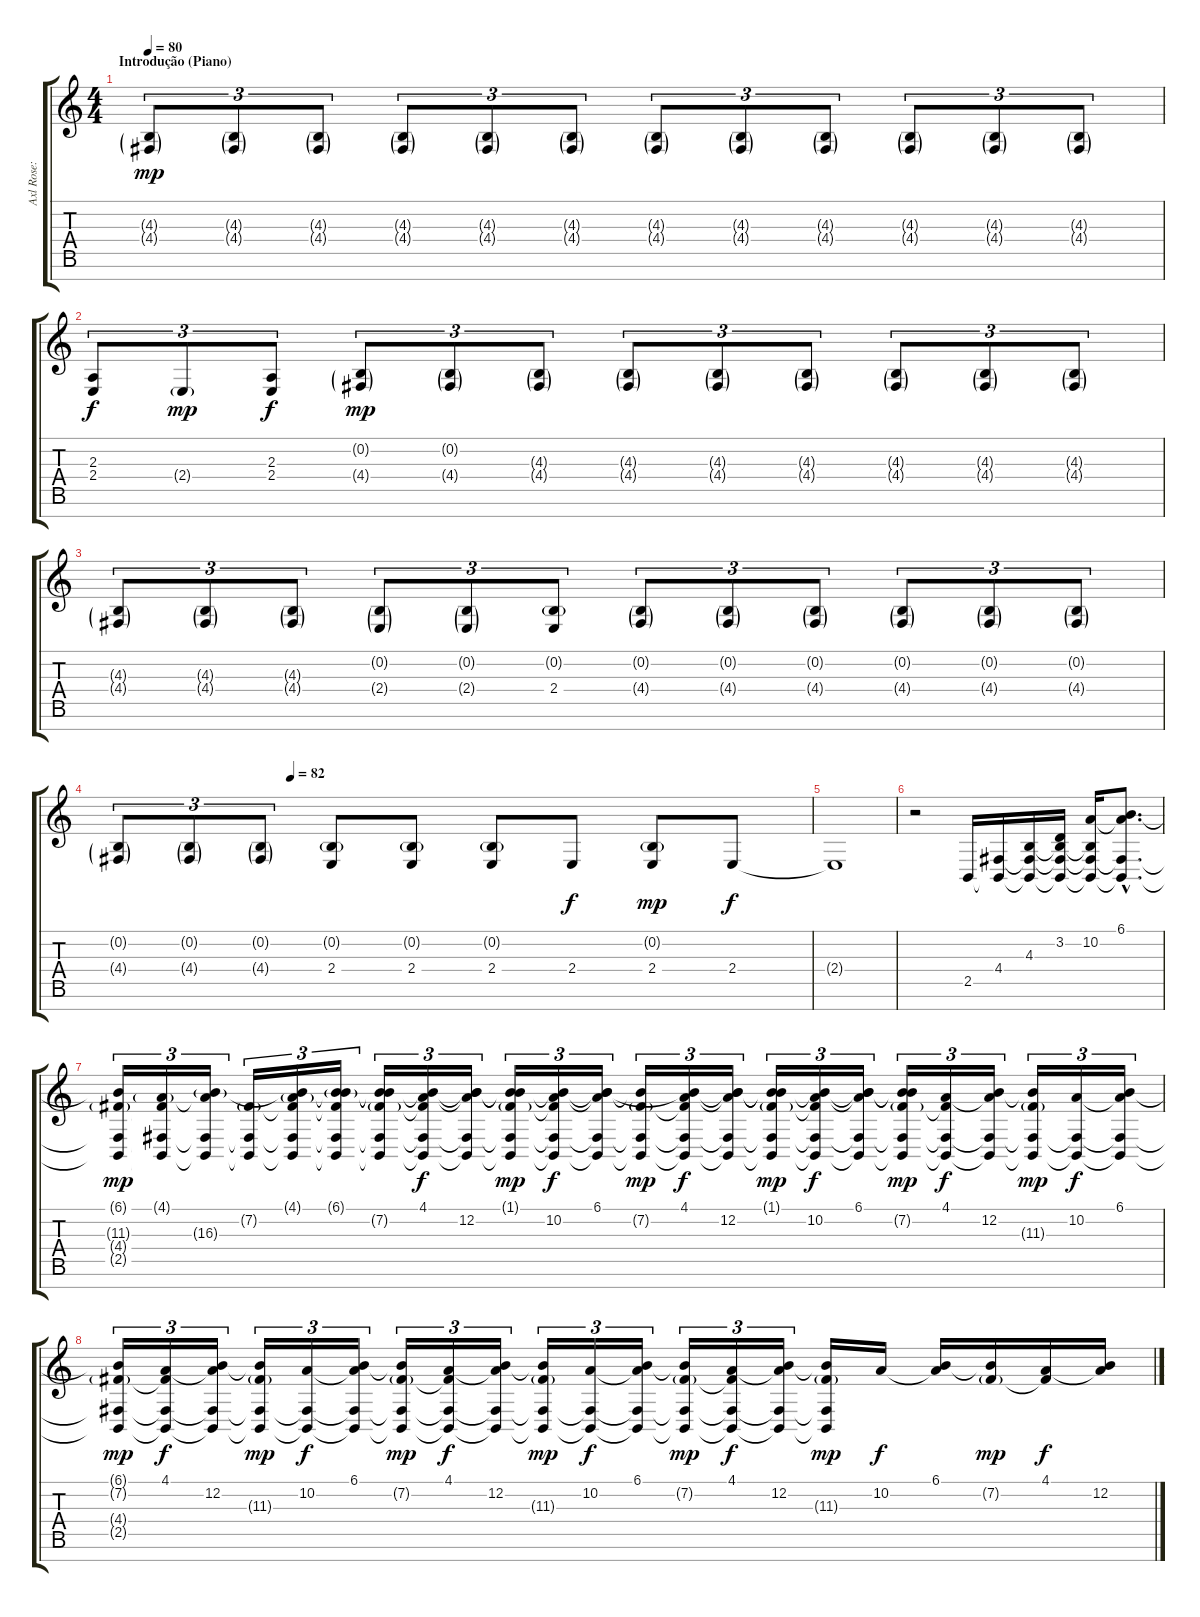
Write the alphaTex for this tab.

\track ("Axl Rose: (Mão Direita)" "Axl Rose: ") {instrument acousticgrandpiano}
\staff {score tabs}
\tuning (F4 B3 G3 D3 A2 E2 B1) {hide}
\ts (4 4)
\section ("" "Introdução (Piano)")
\tempo 80
\tempo 75
\tempo 80
\clef g2
\ks c
(4.3{g} 4.4{g}).8{tu (3 2) dy mp volume 3 instrument acousticgrandpiano} (4.3{g} 4.4{g}).8{tu (3 2)} (4.3{g} 4.4{g}).8{tu (3 2) volume 4} (4.3{g} 4.4{g}).8{tu (3 2)} (4.3{g} 4.4{g}).8{tu (3 2)} (4.3{g} 4.4{g}).8{tu (3 2) volume 6} (4.3{g} 4.4{g}).8{tu (3 2)} (4.3{g} 4.4{g}).8{tu (3 2)} (4.3{g} 4.4{g}).8{tu (3 2)} (4.3{g} 4.4{g}).8{tu (3 2) volume 10 instrument acousticgrandpiano} (4.3{g} 4.4{g}).8{tu (3 2)} (4.3{g} 4.4{g}).8{tu (3 2)} |
(2.3 2.4).8{tu (3 2) dy f volume 12} 2.4{g}.8{tu (3 2) dy mp} (2.3 2.4).8{tu (3 2) dy f} (0.2{g} 4.4{g}).8{tu (3 2) dy mp} (0.2{g} 4.4{g}).8{tu (3 2) volume 15} (4.3{g} 4.4{g}).8{tu (3 2)} (4.3{g} 4.4{g}).8{tu (3 2)} (4.3{g} 4.4{g}).8{tu (3 2)} (4.3{g} 4.4{g}).8{tu (3 2)} (4.3{g} 4.4{g}).8{tu (3 2)} (4.3{g} 4.4{g}).8{tu (3 2)} (4.3{g} 4.4{g}).8{tu (3 2)} |
(4.3{g} 4.4{g}).8{tu (3 2)} (4.3{g} 4.4{g}).8{tu (3 2)} (4.3{g} 4.4{g}).8{tu (3 2)} (0.2{g} 2.4{g}).8{tu (3 2)} (0.2{g} 2.4{g}).8{tu (3 2)} (0.2{g} 2.4).8{tu (3 2)} (0.2{g} 4.4{g}).8{tu (3 2)} (0.2{g} 4.4{g}).8{tu (3 2)} (0.2{g} 4.4{g}).8{tu (3 2)} (0.2{g} 4.4{g}).8{tu (3 2)} (0.2{g} 4.4{g}).8{tu (3 2)} (0.2{g} 4.4{g}).8{tu (3 2)} |
\tempo (82 0.25)
(0.2{g} 4.4{g}).8{tu (3 2)} (0.2{g} 4.4{g}).8{tu (3 2)} (0.2{g} 4.4{g}).8{tu (3 2)} (0.2{g} 2.4).8 (0.2{g} 2.4).8 (0.2{g} 2.4).8 2.4.8{dy f} (0.2{g} 2.4).8{dy mp} 2.4.8{dy f} |
2.4{t}.1 |
r.2 2.5.16 (4.4 2.5{t}).16 (4.3 4.4{t} 2.5{t}).16 (3.2 4.3{t} 4.4{t} 2.5{t}).16 (10.2 4.3{t} 4.4{t} 2.5{t}).16 (6.1{hac} 10.2{hac t} 4.4{hac t} 2.5{hac t}).8{d} |
(6.1{t} 11.3{g} 4.4{t} 2.5{t}).16{tu (3 2) dy mp} (4.1{g} 11.3{t} 4.4{t} 2.5{t}).16{tu (3 2)} (4.1{t} 16.3{g} 4.4{t} 2.5{t}).16{tu (3 2)} (7.2{g} 4.4{t} 2.5{t}).16{tu (3 2)} (4.1{g} 7.2{t} 16.3{t} 4.4{t} 2.5{t}).16{tu (3 2)} (6.1{g} 7.2{t} 16.3{t} 4.4{t} 2.5{t}).16{tu (3 2)} (6.1{t} 7.2{g} 16.3{t} 4.4{t} 2.5{t}).16{tu (3 2)} (4.1 7.2{t} 16.3{t} 4.4{t} 2.5{t}).16{tu (3 2) dy f} (4.1{t} 12.2 16.3{t} 4.4{t} 2.5{t}).16{tu (3 2)} (1.1{g} 12.2{t} 16.3{t} 4.4{t} 2.5{t}).16{tu (3 2) dy mp} (1.1{t} 10.2 16.3{t} 4.4{t} 2.5{t}).16{tu (3 2) dy f} (6.1 10.2{t} 16.3{t} 4.4{t} 2.5{t}).16{tu (3 2)} (6.1{t} 7.2{g} 4.4{t} 2.5{t}).16{tu (3 2) dy mp} (4.1 7.2{t} 16.3{t} 4.4{t} 2.5{t}).16{tu (3 2) dy f} (4.1{t} 12.2 16.3{t} 4.4{t} 2.5{t}).16{tu (3 2)} (1.1{g} 12.2{t} 16.3{t} 4.4{t} 2.5{t}).16{tu (3 2) dy mp} (1.1{t} 10.2 16.3{t} 4.4{t} 2.5{t}).16{tu (3 2) dy f} (6.1 10.2{t} 16.3{t} 4.4{t} 2.5{t}).16{tu (3 2)} (6.1{t} 7.2{g} 16.3{t} 4.4{t} 2.5{t}).16{tu (3 2) dy mp} (4.1 7.2{t} 4.4{t} 2.5{t}).16{tu (3 2) dy f} (4.1{t} 12.2 4.4{t} 2.5{t}).16{tu (3 2)} (12.2{t} 11.3{g} 4.4{t} 2.5{t}).16{tu (3 2) dy mp} (10.2 4.4{t} 2.5{t}).16{tu (3 2) dy f} (6.1 10.2{t} 4.4{t} 2.5{t}).16{tu (3 2)} |
(6.1{t} 7.2{g} 4.4{t} 2.5{t}).16{tu (3 2) dy mp} (4.1 7.2{t} 4.4{t} 2.5{t}).16{tu (3 2) dy f} (4.1{t} 12.2 4.4{t} 2.5{t}).16{tu (3 2)} (12.2{t} 11.3{g} 4.4{t} 2.5{t}).16{tu (3 2) dy mp} (10.2 4.4{t} 2.5{t}).16{tu (3 2) dy f} (6.1 10.2{t} 4.4{t} 2.5{t}).16{tu (3 2)} (6.1{t} 7.2{g} 4.4{t} 2.5{t}).16{tu (3 2) dy mp} (4.1 7.2{t} 4.4{t} 2.5{t}).16{tu (3 2) dy f} (4.1{t} 12.2 4.4{t} 2.5{t}).16{tu (3 2)} (12.2{t} 11.3{g} 4.4{t} 2.5{t}).16{tu (3 2) dy mp} (10.2 4.4{t} 2.5{t}).16{tu (3 2) dy f} (6.1 10.2{t} 4.4{t} 2.5{t}).16{tu (3 2)} (6.1{t} 7.2{g} 4.4{t} 2.5{t}).16{tu (3 2) dy mp} (4.1 7.2{t} 4.4{t} 2.5{t}).16{tu (3 2) dy f} (4.1{t} 12.2 4.4{t} 2.5{t}).16{tu (3 2)} (12.2{t} 11.3{g} 4.4{t} 2.5{t}).16{dy mp} 10.2.16{dy f} (6.1 10.2{t}).16 (6.1{t} 7.2{g}).16{dy mp} (4.1 7.2{t}).16{dy f} (4.1{t} 12.2).16
